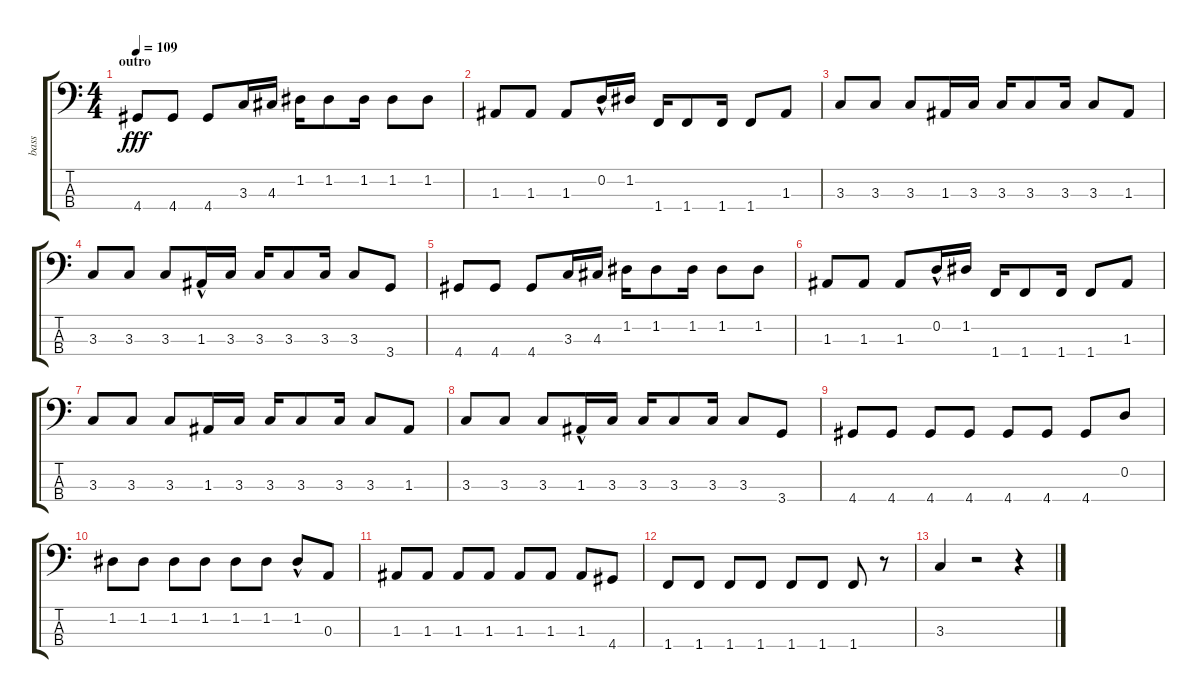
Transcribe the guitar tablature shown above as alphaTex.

\track ("bass" "bass") {instrument electricbasspick}
\staff {score tabs}
\tuning (G2 D2 A1 E1) {hide}
\ts (4 4)
\section ("" "outro")
\tempo 109
\clef f4
\ks c
4.4.8{dy fff} 4.4.8 4.4.8 3.3.16 4.3.16 1.2.16 1.2.8 1.2.16 1.2.8 1.2.8 |
1.3.8 1.3.8 1.3.8 0.2{hac}.16 1.2.16 1.4.16 1.4.8 1.4.16 1.4.8 1.3.8 |
3.3.8 3.3.8 3.3.8 1.3.16 3.3.16 3.3.16 3.3.8 3.3.16 3.3.8 1.3.8 |
3.3.8 3.3.8 3.3.8 1.3{hac}.16 3.3.16 3.3.16 3.3.8 3.3.16 3.3.8 3.4.8 |
4.4.8 4.4.8 4.4.8 3.3.16 4.3.16 1.2.16 1.2.8 1.2.16 1.2.8 1.2.8 |
1.3.8 1.3.8 1.3.8 0.2{hac}.16 1.2.16 1.4.16 1.4.8 1.4.16 1.4.8 1.3.8 |
3.3.8 3.3.8 3.3.8 1.3.16 3.3.16 3.3.16 3.3.8 3.3.16 3.3.8 1.3.8 |
3.3.8 3.3.8 3.3.8 1.3{hac}.16 3.3.16 3.3.16 3.3.8 3.3.16 3.3.8 3.4.8 |
4.4.8 4.4.8 4.4.8 4.4.8 4.4.8 4.4.8 4.4.8 0.2.8 |
1.2.8 1.2.8 1.2.8 1.2.8 1.2.8 1.2.8 1.2{hac}.8 0.3.8 |
1.3.8 1.3.8 1.3.8 1.3.8 1.3.8 1.3.8 1.3.8 4.4.8 |
1.4.8 1.4.8 1.4.8 1.4.8 1.4.8 1.4.8 1.4.8 r.8 |
3.3.4 r.2 r.4
